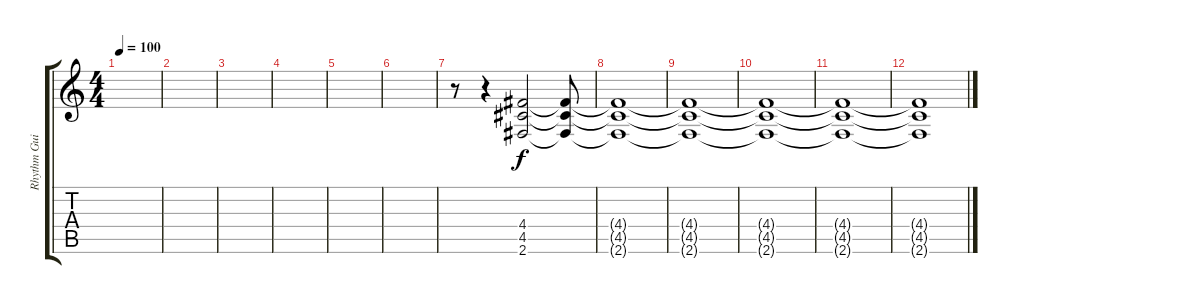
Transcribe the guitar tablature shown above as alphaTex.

\track ("Rhythm Guitar" "Rhythm Gui") {instrument overdrivenguitar}
\staff {score tabs}
\tuning (E4 B3 G3 D3 A2 E2) {hide}
\ts (4 4)
\tempo 100
\clef g2
\ks c
|
|
|
|
|
|
r.8 r.4 (4.4 4.5 2.6).2{balance 2 instrument distortionguitar} (4.4{t} 4.5{t} 2.6{t}).8 |
(4.4{t} 4.5{t} 2.6{t}).1 |
(4.4{t} 4.5{t} 2.6{t}).1 |
(4.4{t} 4.5{t} 2.6{t}).1 |
(4.4{t} 4.5{t} 2.6{t}).1{volume 4} |
(4.4{t} 4.5{t} 2.6{t}).1
